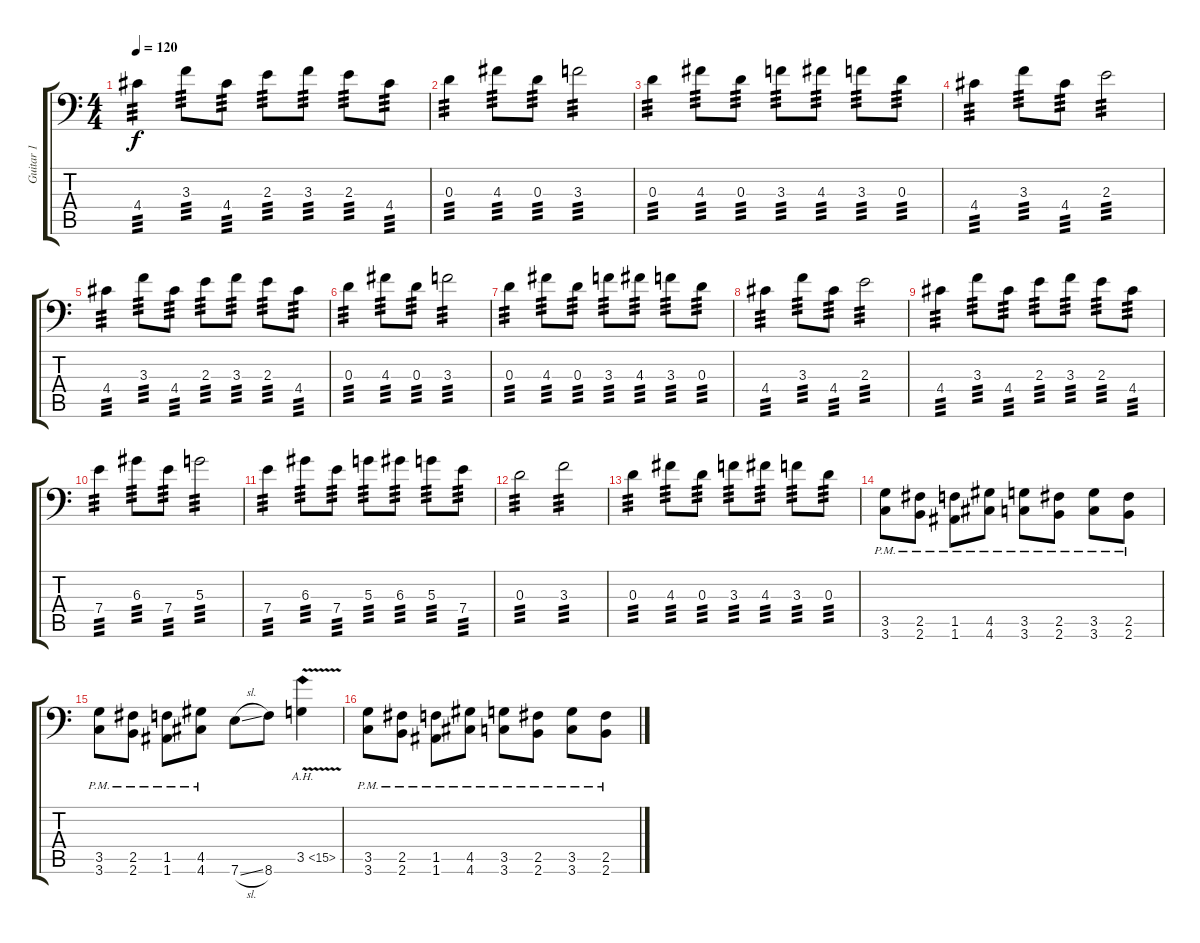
\track ("Guitar 1" "Guitar 1") {instrument distortionguitar}
\staff {score tabs}
\tuning (B3 Gb3 D3 A2 E2 A1) {hide}
\ts (4 4)
\tempo 120
\clef f4
\ks c
4.4.4{tp 3 dy f} 3.3.8{tp 3} 4.4.8{tp 3} 2.3.8{tp 3} 3.3.8{tp 3} 2.3.8{tp 3} 4.4.8{tp 3} |
0.3.4{tp 3} 4.3.8{tp 3} 0.3.8{tp 3} 3.3.2{tp 3} |
0.3.4{tp 3} 4.3.8{tp 3} 0.3.8{tp 3} 3.3.8{tp 3} 4.3.8{tp 3} 3.3.8{tp 3} 0.3.8{tp 3} |
4.4.4{tp 3} 3.3.8{tp 3} 4.4.8{tp 3} 2.3.2{tp 3} |
4.4.4{tp 3} 3.3.8{tp 3} 4.4.8{tp 3} 2.3.8{tp 3} 3.3.8{tp 3} 2.3.8{tp 3} 4.4.8{tp 3} |
0.3.4{tp 3} 4.3.8{tp 3} 0.3.8{tp 3} 3.3.2{tp 3} |
0.3.4{tp 3} 4.3.8{tp 3} 0.3.8{tp 3} 3.3.8{tp 3} 4.3.8{tp 3} 3.3.8{tp 3} 0.3.8{tp 3} |
4.4.4{tp 3} 3.3.8{tp 3} 4.4.8{tp 3} 2.3.2{tp 3} |
4.4.4{tp 3} 3.3.8{tp 3} 4.4.8{tp 3} 2.3.8{tp 3} 3.3.8{tp 3} 2.3.8{tp 3} 4.4.8{tp 3} |
7.4.4{tp 3} 6.3.8{tp 3} 7.4.8{tp 3} 5.3.2{tp 3} |
7.4.4{tp 3} 6.3.8{tp 3} 7.4.8{tp 3} 5.3.8{tp 3} 6.3.8{tp 3} 5.3.8{tp 3} 7.4.8{tp 3} |
0.3.2{tp 3} 3.3.2{tp 3} |
0.3.4{tp 3} 4.3.8{tp 3} 0.3.8{tp 3} 3.3.8{tp 3} 4.3.8{tp 3} 3.3.8{tp 3} 0.3.8{tp 3} |
(3.5{pm} 3.6{pm}).8 (2.5{pm} 2.6{pm}).8 (1.5{pm} 1.6{pm}).8 (4.5{pm} 4.6{pm}).8 (3.5{pm} 3.6{pm}).8 (2.5{pm} 2.6{pm}).8 (3.5{pm} 3.6{pm}).8 (2.5{pm} 2.6{pm}).8 |
(3.5{pm} 3.6{pm}).8 (2.5{pm} 2.6{pm}).8 (1.5{pm} 1.6{pm}).8 (4.5{pm} 4.6{pm}).8 7.6{sl}.8 8.6.8 3.5{ah 12 v}.4 |
(3.5{pm} 3.6{pm}).8 (2.5{pm} 2.6{pm}).8 (1.5{pm} 1.6{pm}).8 (4.5{pm} 4.6{pm}).8 (3.5{pm} 3.6{pm}).8 (2.5{pm} 2.6{pm}).8 (3.5{pm} 3.6{pm}).8 (2.5{pm} 2.6{pm}).8
